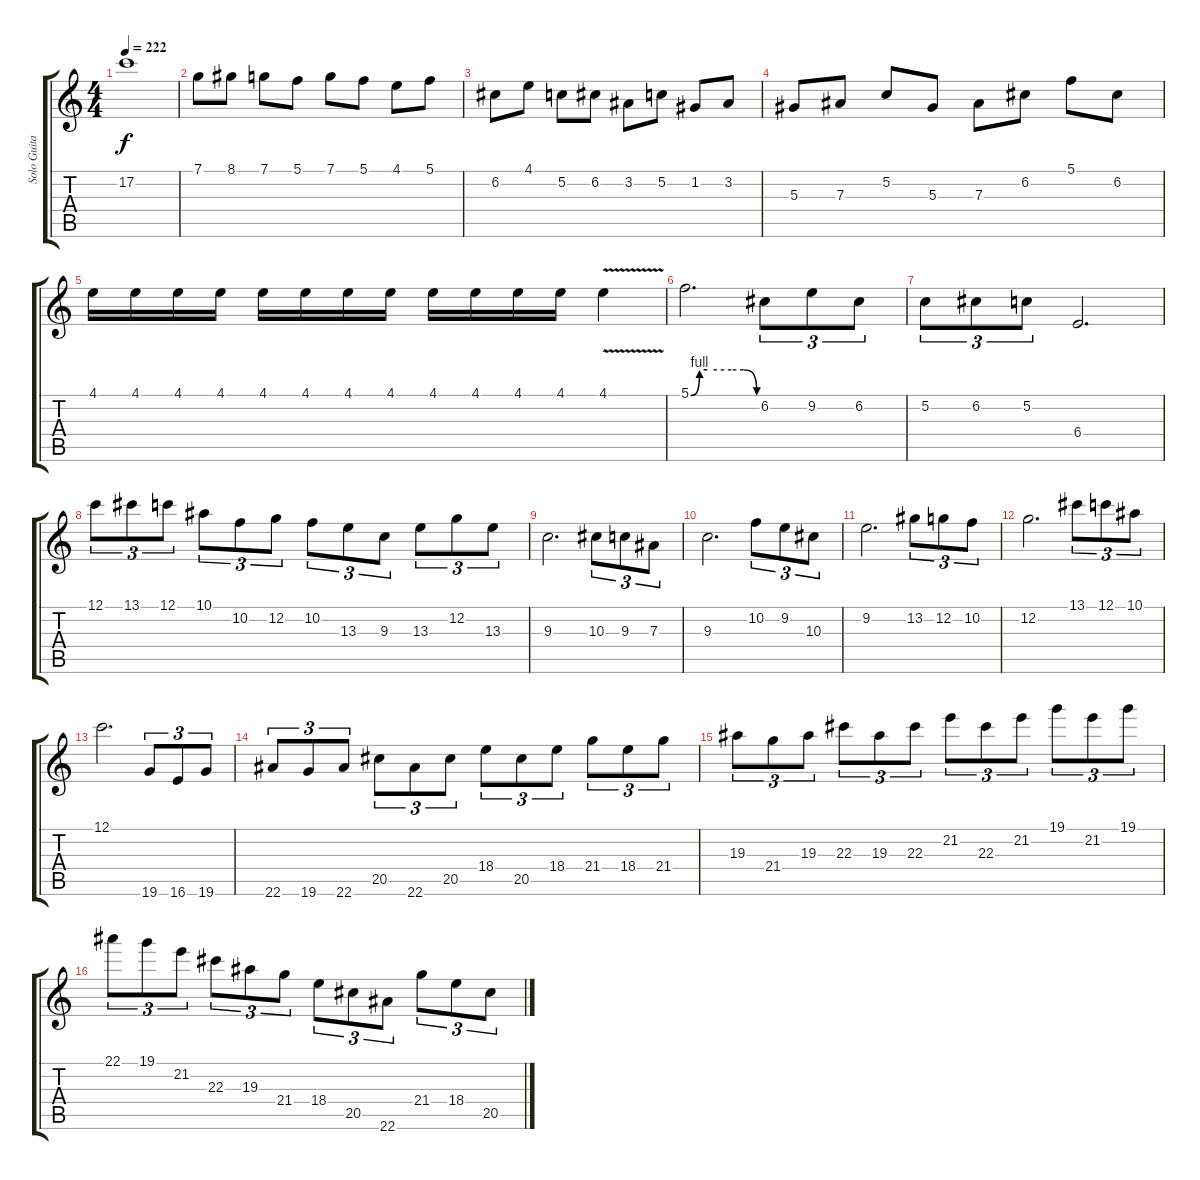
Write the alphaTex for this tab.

\track ("Solo Guitar" "Solo Guita") {instrument distortionguitar}
\staff {score tabs}
\tuning (C4 G3 Eb3 Bb2 F2 C2) {hide}
\ts (4 4)
\tempo 222
\clef g2
\ks c
17.2.1{dy f} |
7.1.8 8.1.8 7.1.8 5.1.8 7.1.8 5.1.8 4.1.8 5.1.8 |
6.2.8 4.1.8 5.2.8 6.2.8 3.2.8 5.2.8 1.2.8 3.2.8 |
5.3.8 7.3.8 5.2.8 5.3.8 7.3.8 6.2.8 5.1.8 6.2.8 |
4.1.16 4.1.16 4.1.16 4.1.16 4.1.16 4.1.16 4.1.16 4.1.16 4.1.16 4.1.16 4.1.16 4.1.16 4.1{v}.4 |
5.1{be (custom 0 0 8 4 15 4 37 4 48 4 60 0)}.2{d} 6.2.8{tu (3 2)} 9.2.8{tu (3 2)} 6.2.8{tu (3 2)} |
5.2.8{tu (3 2)} 6.2.8{tu (3 2)} 5.2.8{tu (3 2)} 6.4.2{d} |
12.1.8{tu (3 2)} 13.1.8{tu (3 2)} 12.1.8{tu (3 2)} 10.1.8{tu (3 2)} 10.2.8{tu (3 2)} 12.2.8{tu (3 2)} 10.2.8{tu (3 2)} 13.3.8{tu (3 2)} 9.3.8{tu (3 2)} 13.3.8{tu (3 2)} 12.2.8{tu (3 2)} 13.3.8{tu (3 2)} |
9.3.2{d} 10.3.8{tu (3 2)} 9.3.8{tu (3 2)} 7.3.8{tu (3 2)} |
9.3.2{d} 10.2.8{tu (3 2)} 9.2.8{tu (3 2)} 10.3.8{tu (3 2)} |
9.2.2{d} 13.2.8{tu (3 2)} 12.2.8{tu (3 2)} 10.2.8{tu (3 2)} |
12.2.2{d} 13.1.8{tu (3 2)} 12.1.8{tu (3 2)} 10.1.8{tu (3 2)} |
12.1.2{d} 19.6.8{tu (3 2)} 16.6.8{tu (3 2)} 19.6.8{tu (3 2)} |
22.6.8{tu (3 2)} 19.6.8{tu (3 2)} 22.6.8{tu (3 2)} 20.5.8{tu (3 2)} 22.6.8{tu (3 2)} 20.5.8{tu (3 2)} 18.4.8{tu (3 2)} 20.5.8{tu (3 2)} 18.4.8{tu (3 2)} 21.4.8{tu (3 2)} 18.4.8{tu (3 2)} 21.4.8{tu (3 2)} |
19.3.8{tu (3 2)} 21.4.8{tu (3 2)} 19.3.8{tu (3 2)} 22.3.8{tu (3 2)} 19.3.8{tu (3 2)} 22.3.8{tu (3 2)} 21.2.8{tu (3 2)} 22.3.8{tu (3 2)} 21.2.8{tu (3 2)} 19.1.8{tu (3 2)} 21.2.8{tu (3 2)} 19.1.8{tu (3 2)} |
22.1.8{tu (3 2)} 19.1.8{tu (3 2)} 21.2.8{tu (3 2)} 22.3.8{tu (3 2)} 19.3.8{tu (3 2)} 21.4.8{tu (3 2)} 18.4.8{tu (3 2)} 20.5.8{tu (3 2)} 22.6.8{tu (3 2)} 21.4.8{tu (3 2)} 18.4.8{tu (3 2)} 20.5.8{tu (3 2)}
